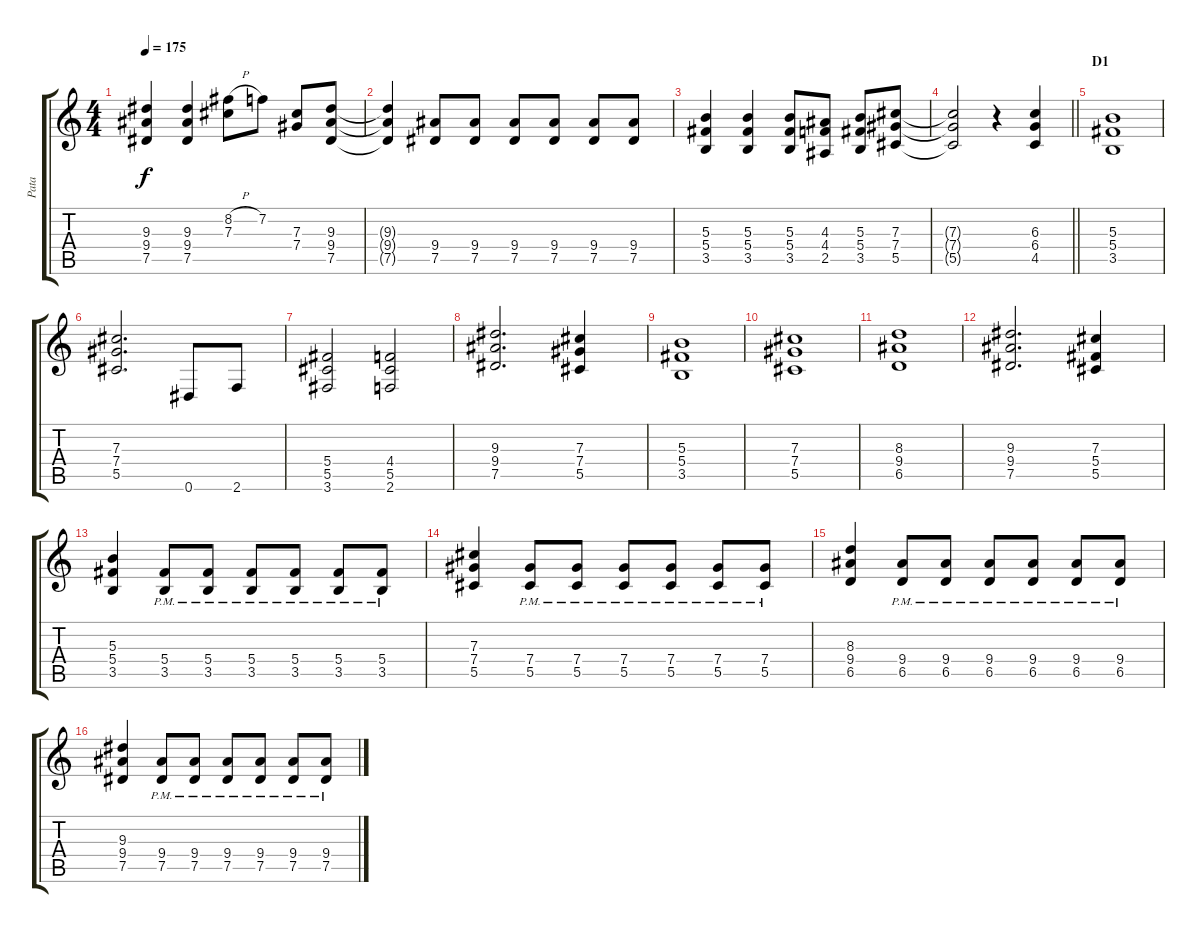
\track ("Pata" "Pata") {instrument overdrivenguitar}
\staff {score tabs}
\tuning (Eb4 Bb3 Gb3 Db3 Ab2 Eb2) {hide}
\ts (4 4)
\tempo 175
\clef g2
\ks c
(9.3 9.4 7.5).4{dy f} (9.3 9.4 7.5).4 (8.2{h} 7.3).8 7.2.8 (7.3 7.4).8 (9.3 9.4 7.5).8 |
(9.3{t} 9.4{t} 7.5{t}).4 (9.4 7.5).8 (9.4 7.5).8 (9.4 7.5).8 (9.4 7.5).8 (9.4 7.5).8 (9.4 7.5).8 |
(5.3 5.4 3.5).4 (5.3 5.4 3.5).4 (5.3 5.4 3.5).8 (4.3 4.4 2.5).8 (5.3 5.4 3.5).8 (7.3 7.4 5.5).8 |
\barLineRight lightlight
(7.3{t} 7.4{t} 5.5{t}).2 r.4 (6.3 6.4 4.5).4 |
\section ("" "D1")
(5.3 5.4 3.5).1 |
(7.3 7.4 5.5).2{d} 0.6.8 2.6.8 |
(5.4 5.5 3.6).2 (4.4 5.5 2.6).2 |
(9.3 9.4 7.5).2{d} (7.3 7.4 5.5).4 |
(5.3 5.4 3.5).1 |
(7.3 7.4 5.5).1 |
(8.3 9.4 6.5).1 |
(9.3 9.4 7.5).2{d} (7.3 5.4 5.5).4 |
(5.3 5.4 3.5).4 (5.4{pm} 3.5{pm}).8 (5.4{pm} 3.5{pm}).8 (5.4{pm} 3.5{pm}).8 (5.4{pm} 3.5{pm}).8 (5.4{pm} 3.5{pm}).8 (5.4{pm} 3.5{pm}).8 |
(7.3 7.4 5.5).4 (7.4{pm} 5.5{pm}).8 (7.4{pm} 5.5{pm}).8 (7.4{pm} 5.5{pm}).8 (7.4{pm} 5.5{pm}).8 (7.4{pm} 5.5{pm}).8 (7.4{pm} 5.5{pm}).8 |
(8.3 9.4 6.5).4 (9.4{pm} 6.5{pm}).8 (9.4{pm} 6.5{pm}).8 (9.4{pm} 6.5{pm}).8 (9.4{pm} 6.5{pm}).8 (9.4{pm} 6.5{pm}).8 (9.4{pm} 6.5{pm}).8 |
(9.3 9.4 7.5).4 (9.4{pm} 7.5{pm}).8 (9.4{pm} 7.5{pm}).8 (9.4{pm} 7.5{pm}).8 (9.4{pm} 7.5{pm}).8 (9.4{pm} 7.5{pm}).8 (9.4{pm} 7.5{pm}).8
